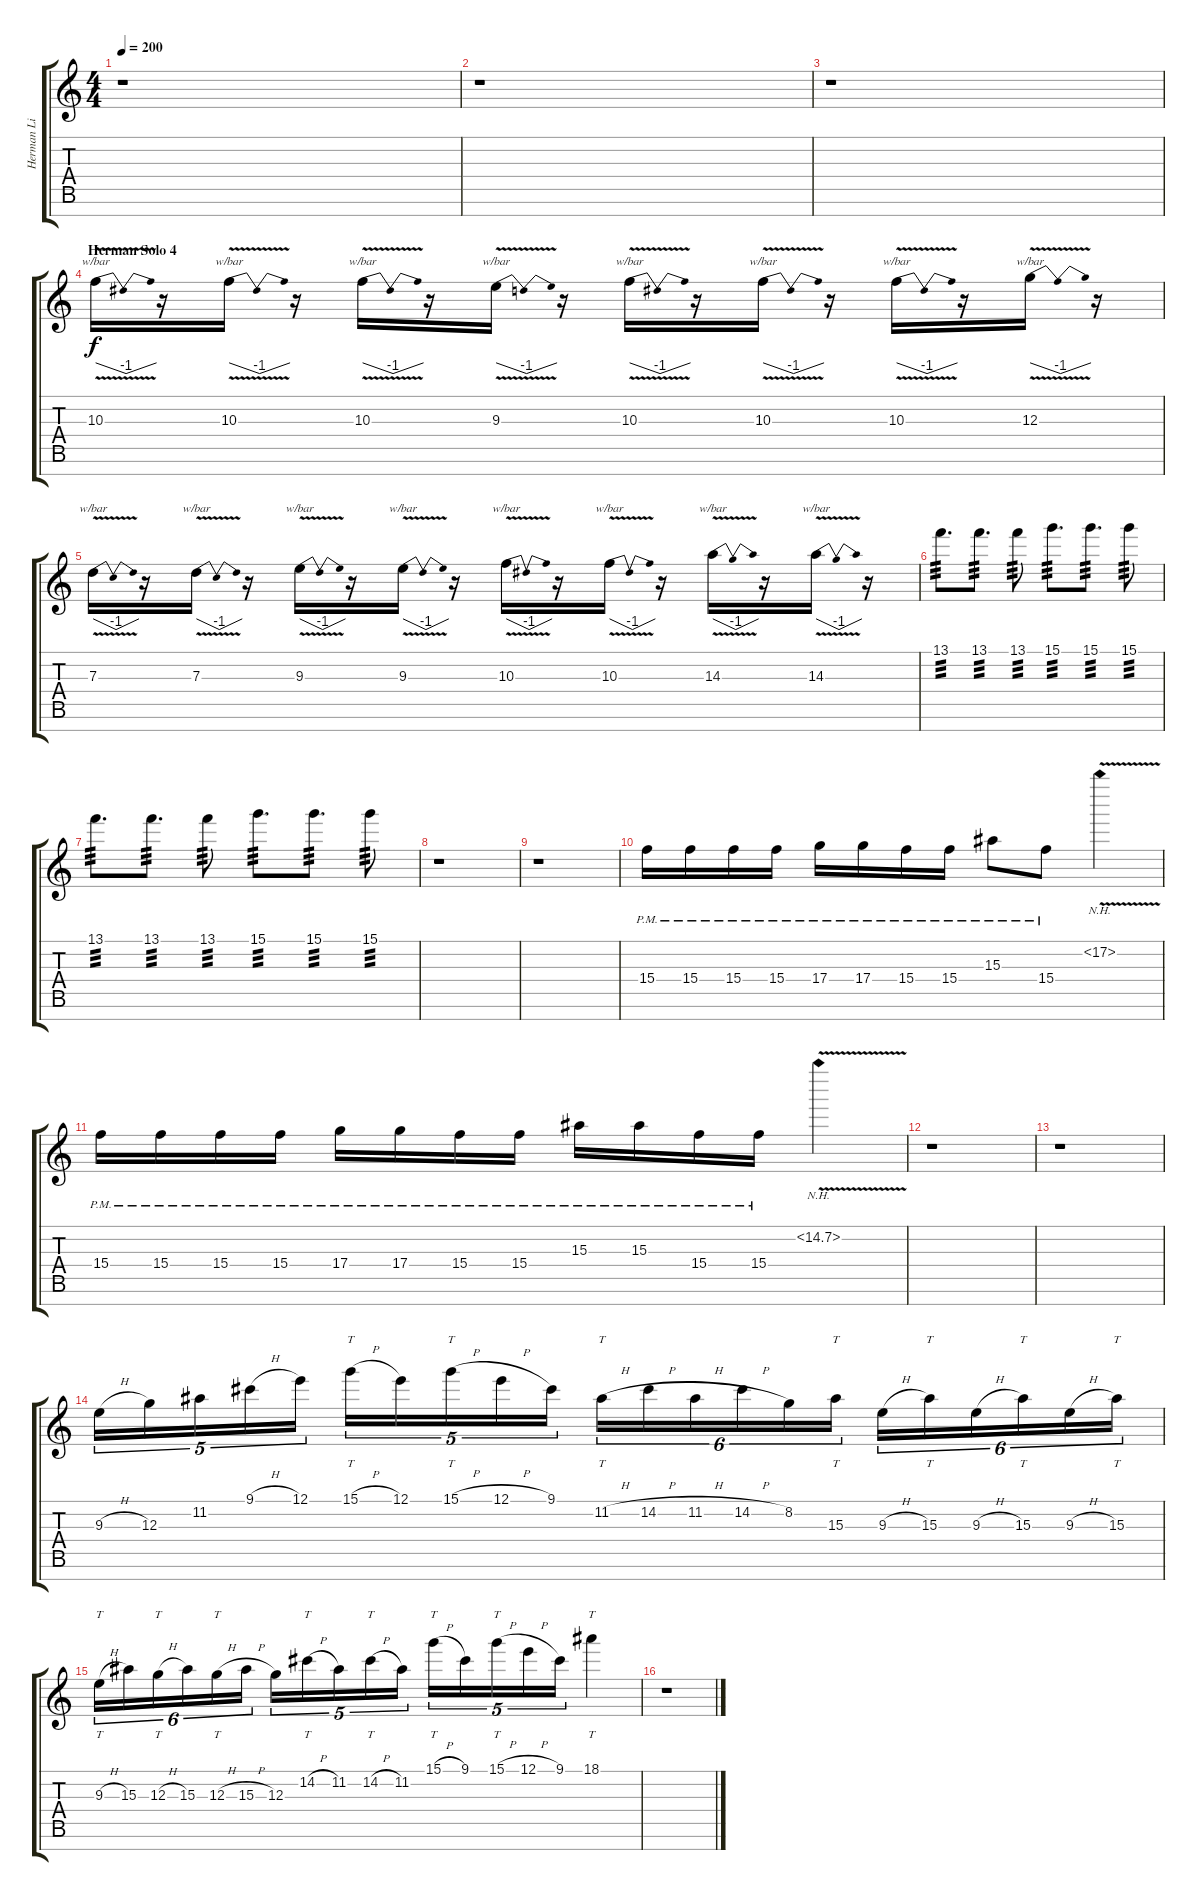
\track ("Herman Li | Overdub" "Herman Li ") {instrument distortionguitar}
\staff {score tabs}
\tuning (E4 B3 G3 D3 A2 E2 B1) {hide}
\ts (4 4)
\tempo 200
\clef g2
\ks c
r.1{dy f} |
r.1 |
r.1 |
\section ("" "Herman Solo 4")
10.3{v}.16{tbe (dip default 0 0 30 -4 60 0)} r.16 10.3{v}.16{tbe (dip default 0 0 30 -4 60 0)} r.16 10.3{v}.16{tbe (dip default 0 0 30 -4 60 0)} r.16 9.3{v}.16{tbe (dip default 0 0 30 -4 60 0)} r.16 10.3{v}.16{tbe (dip default 0 0 30 -4 60 0)} r.16 10.3{v}.16{tbe (dip default 0 0 30 -4 60 0)} r.16 10.3{v}.16{tbe (dip default 0 0 30 -4 60 0)} r.16 12.3{v}.16{tbe (dip default 0 0 30 -4 60 0)} r.16 |
7.3{v}.16{tbe (dip default 0 0 30 -4 60 0)} r.16 7.3{v}.16{tbe (dip default 0 0 30 -4 60 0)} r.16 9.3{v}.16{tbe (dip default 0 0 30 -4 60 0)} r.16 9.3{v}.16{tbe (dip default 0 0 30 -4 60 0)} r.16 10.3{v}.16{tbe (dip default 0 0 30 -4 60 0)} r.16 10.3{v}.16{tbe (dip default 0 0 30 -4 60 0)} r.16 14.3{v}.16{tbe (dip default 0 0 30 -4 60 0)} r.16 14.3{v}.16{tbe (dip default 0 0 30 -4 60 0)} r.16 |
13.1.8{d tp 3} 13.1.8{d tp 3} 13.1.8{tp 3} 15.1.8{d tp 3} 15.1.8{d tp 3} 15.1.8{tp 3} |
13.1.8{d tp 3} 13.1.8{d tp 3} 13.1.8{tp 3} 15.1.8{d tp 3} 15.1.8{d tp 3} 15.1.8{tp 3} |
r.1 |
r.1 |
15.4{pm}.16 15.4{pm}.16 15.4{pm}.16 15.4{pm}.16 17.4{pm}.16 17.4{pm}.16 15.4{pm}.16 15.4{pm}.16 15.3{pm}.8 15.4{pm}.8 17.2{nh v}.4 |
15.4{pm}.16 15.4{pm}.16 15.4{pm}.16 15.4{pm}.16 17.4{pm}.16 17.4{pm}.16 15.4{pm}.16 15.4{pm}.16 15.3{pm}.16 15.3{pm}.16 15.4{pm}.16 15.4{pm}.16 15.2{nh v}.4 |
r.1 |
r.1 |
9.3{h}.16{tu (5 4)} 12.3.16{tu (5 4)} 11.2.16{tu (5 4)} 9.1{h}.16{tu (5 4)} 12.1.16{tu (5 4)} 15.1{h}.16{tt tu (5 4)} 12.1.16{tu (5 4)} 15.1{h}.16{tt tu (5 4)} 12.1{h}.16{tu (5 4)} 9.1.16{tu (5 4)} 11.2{h}.16{tt tu (6 4)} 14.2{h}.16{tu (6 4)} 11.2{h}.16{tu (6 4)} 14.2{h}.16{tu (6 4)} 8.2.16{tu (6 4)} 15.3.16{tt tu (6 4)} 9.3{h}.16{tu (6 4)} 15.3.16{tt tu (6 4)} 9.3{h}.16{tu (6 4)} 15.3.16{tt tu (6 4)} 9.3{h}.16{tu (6 4)} 15.3.16{tt tu (6 4)} |
9.3{h}.16{tt tu (6 4)} 15.3.16{tu (6 4)} 12.3{h}.16{tt tu (6 4)} 15.3.16{tu (6 4)} 12.3{h}.16{tt tu (6 4)} 15.3{h}.16{tu (6 4)} 12.3.16{tu (5 4)} 14.2{h}.16{tt tu (5 4)} 11.2.16{tu (5 4)} 14.2{h}.16{tt tu (5 4)} 11.2.16{tu (5 4)} 15.1{h}.16{tt tu (5 4)} 9.1.16{tu (5 4)} 15.1{h}.16{tt tu (5 4)} 12.1{h}.16{tu (5 4)} 9.1.16{tu (5 4)} 18.1.4{tt} |
r.1
